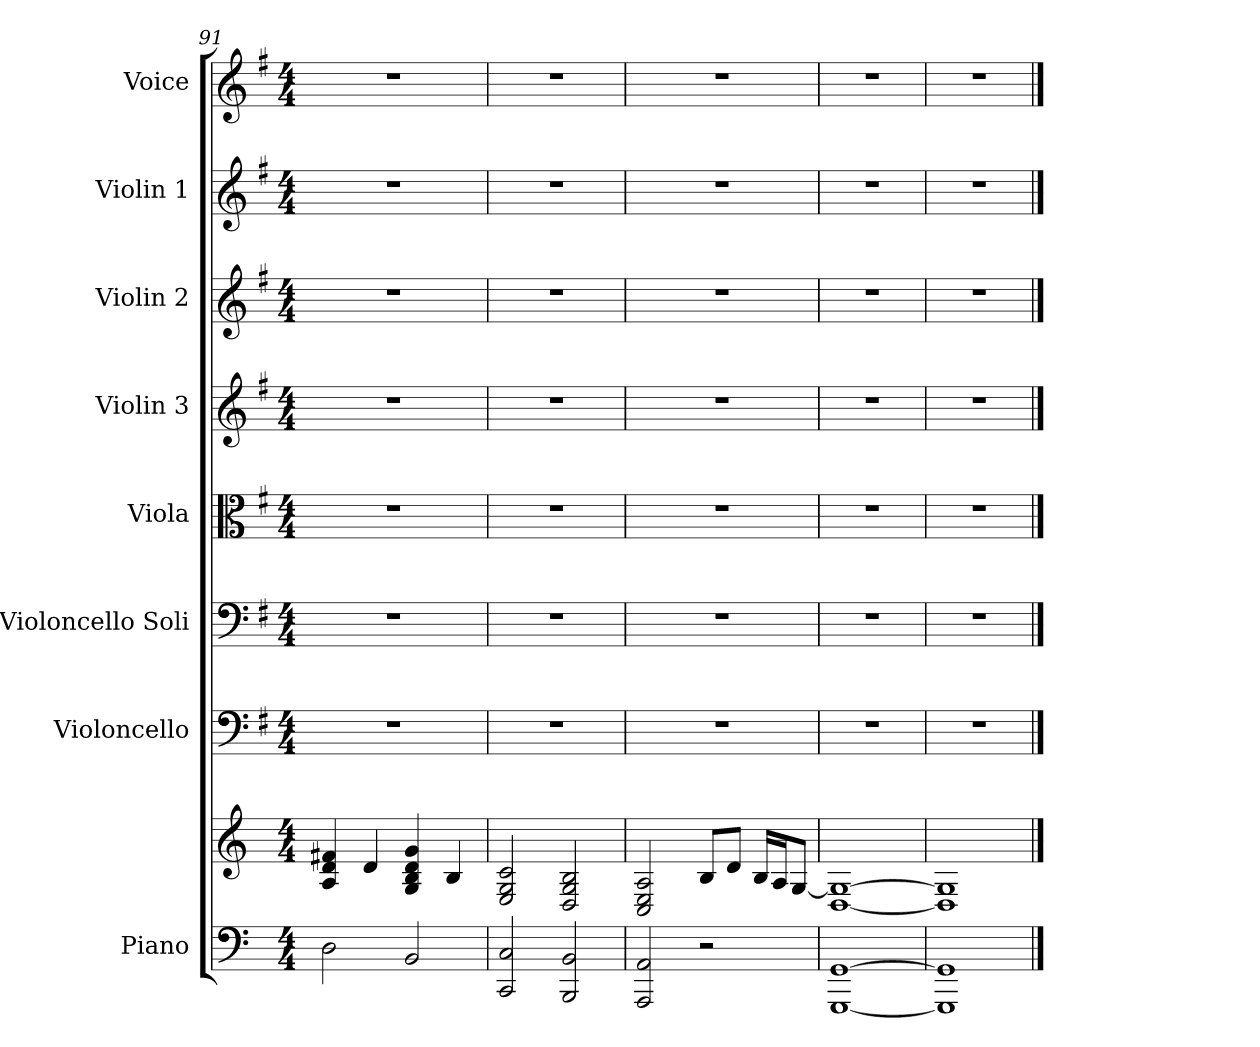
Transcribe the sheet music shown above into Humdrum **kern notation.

**kern	**kern	**kern	**kern	**kern	**kern	**kern	**kern	**kern
*part8	*part8	*part7	*part6	*part5	*part4	*part3	*part2	*part1
*staff9	*staff8	*staff7	*staff6	*staff5	*staff4	*staff3	*staff2	*staff1
*I"Piano	*	*I"Violoncello	*I"Violoncello Soli	*I"Viola	*I"Violin 3	*I"Violin 2	*I"Violin 1	*I"Voice
*I'Pno.	*	*I'Vlc.	*I'Vlc.Sli	*I'Vla.	*I'Vln.3	*I'Vln.2	*I'Vln. 1	*I'Vo.
*clefF4	*clefG2	*clefF4	*clefF4	*clefC3	*clefG2	*clefG2	*clefG2	*clefG2
*k[]	*k[]	*k[f#]	*k[f#]	*k[f#]	*k[f#]	*k[f#]	*k[f#]	*k[f#]
*M4/4	*M4/4	*M4/4	*M4/4	*M4/4	*M4/4	*M4/4	*M4/4	*M4/4
=91	=91	=91	=91	=91	=91	=91	=91	=91
2D\	4A/ 4d/ 4f#X/	1r	1r	1r	1r	1r	1r	1r
.	4d/	.	.	.	.	.	.	.
2BB/	4G/ 4B/ 4d/ 4g/	.	.	.	.	.	.	.
.	4B/	.	.	.	.	.	.	.
=92	=92	=92	=92	=92	=92	=92	=92	=92
2CC/ 2C/	2E/ 2G/ 2c/	1r	1r	1r	1r	1r	1r	1r
2BBB/ 2BB/	2D/ 2G/ 2B/	.	.	.	.	.	.	.
=93	=93	=93	=93	=93	=93	=93	=93	=93
2AAA/ 2AA/	2C/ 2E/ 2A/	1r	1r	1r	1r	1r	1r	1r
2r	8B/L	.	.	.	.	.	.	.
.	8d/J	.	.	.	.	.	.	.
.	16B/LL	.	.	.	.	.	.	.
.	16A/J	.	.	.	.	.	.	.
.	[8G/J	.	.	.	.	.	.	.
=94	=94	=94	=94	=94	=94	=94	=94	=94
[1GGG [1GG	[1D 1G_	1r	1r	1r	1r	1r	1r	1r
=95	=95	=95	=95	=95	=95	=95	=95	=95
1GGG] 1GG]	1D] 1G]	1r	1r	1r	1r	1r	1r	1r
==	==	==	==	==	==	==	==	==
*-	*-	*-	*-	*-	*-	*-	*-	*-
